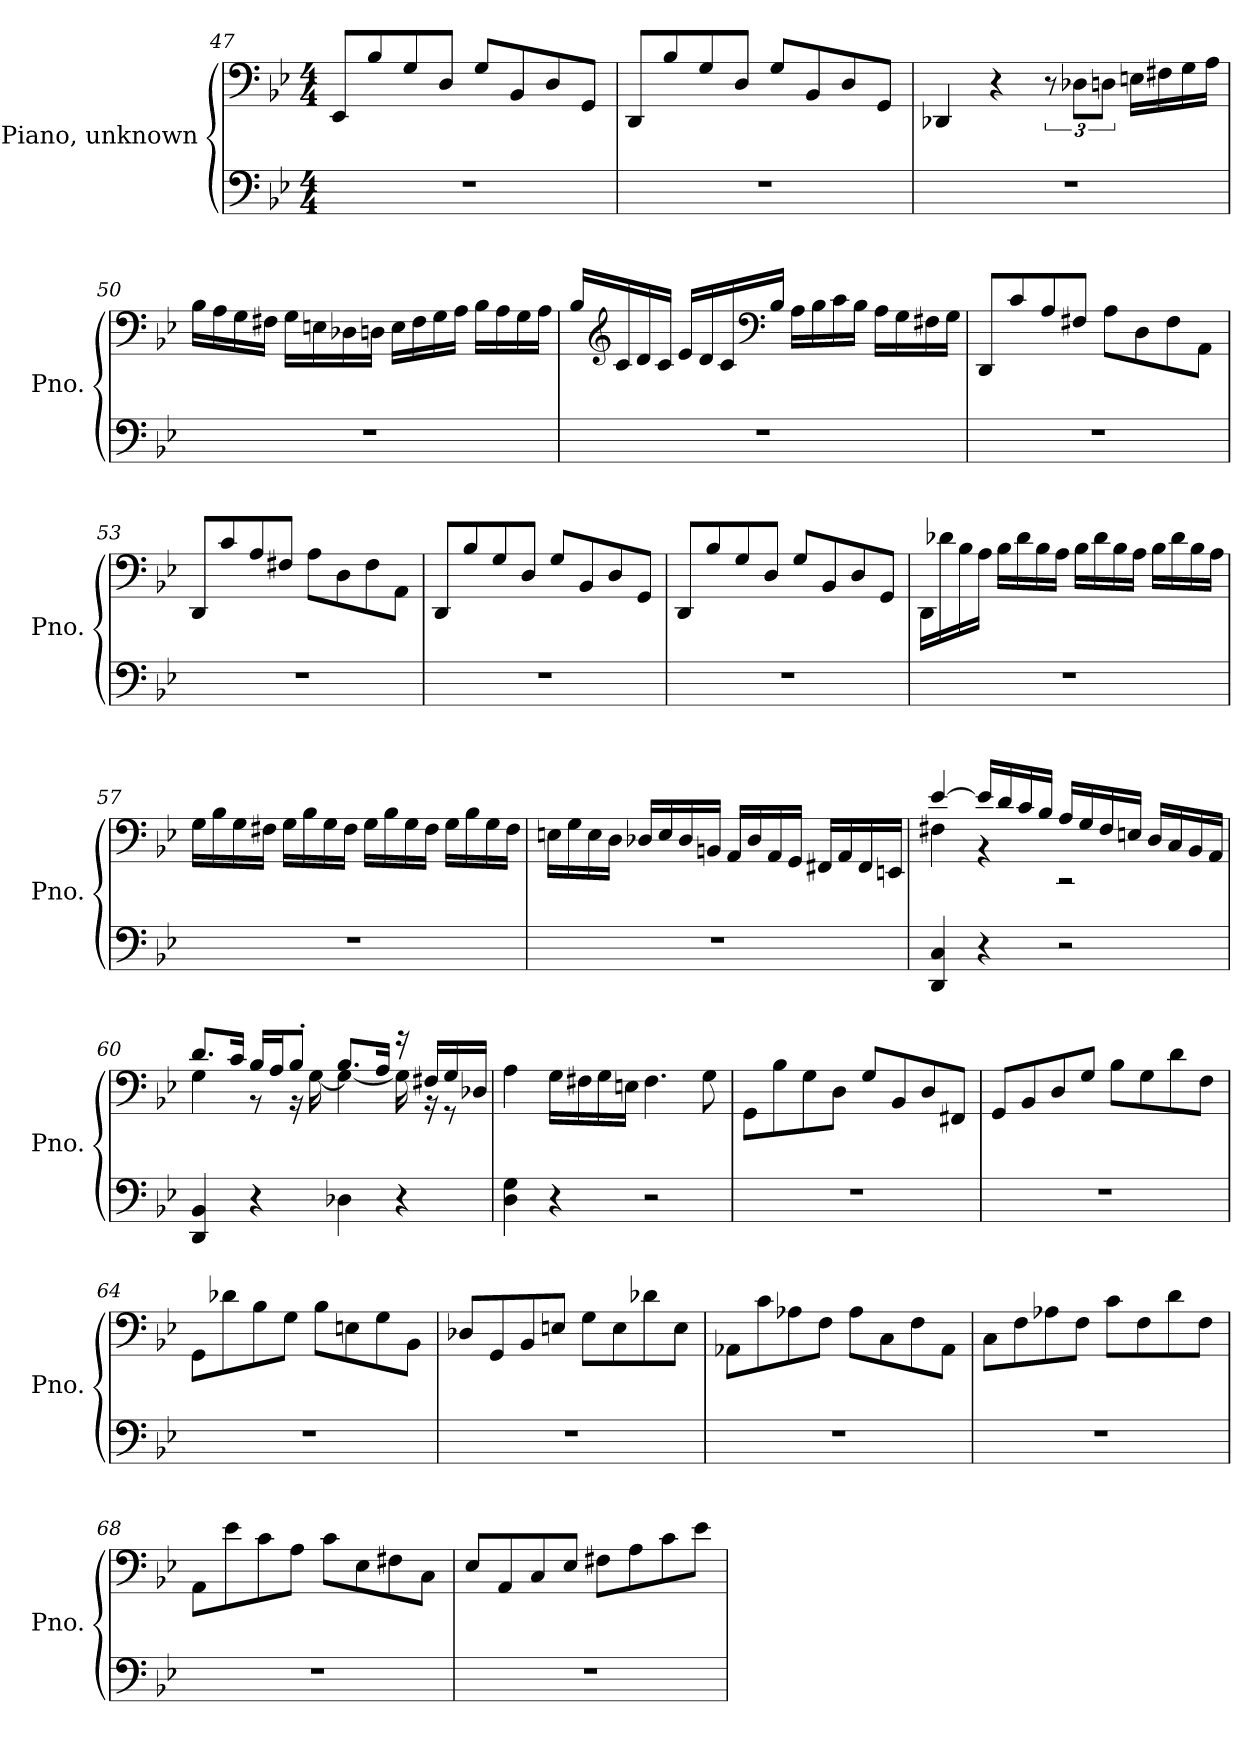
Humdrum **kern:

**kern	**kern
*part1	*part1
*staff2	*staff1
*I"Piano, unknown	*
*I'Pno.	*
*clefF4	*clefF4
*k[b-e-]	*k[b-e-]
*M4/4	*M4/4
=47	=47
1r	8EE-/L
.	8B-/
.	8G/
.	8D/J
.	8G/L
.	8BB-/
.	8D/
.	8GG/J
!!LO:LB:g=z
=48	=48
1r	8DD/L
.	8B-/
.	8G/
.	8D/J
.	8G/L
.	8BB-/
.	8D/
.	8GG/J
=49	=49
1r	4DD-X/
.	4r
.	12r
.	12D-X\L
.	12Dn\J
.	16En\LL
.	16F#X\
.	16G\
.	16A\JJ
=50	=50
1r	16B-\LL
.	16A\
.	16G\
.	16F#X\JJ
.	16G\LL
.	16En\
.	16D-X\
.	16Dn\JJ
.	16E\LL
.	16F#\
.	16G\
.	16A\JJ
.	16B-\LL
.	16A\
.	16G\
.	16A\JJ
!!LO:PB:g=z
=51	=51
1r	16B-/LL
*	*clefG2
.	16c/
.	16d/
.	16c/JJ
.	16e-/LL
.	16d/
.	16c/
*	*clefF4
.	16B-/JJ
.	16A\LL
.	16B-\
.	16c\
.	16B-\JJ
.	16A\LL
.	16G\
.	16F#X\
.	16G\JJ
=52	=52
1r	8DD/L
.	8c/
.	8A/
.	8F#X/J
.	8A\L
.	8D\
.	8F#\
.	8AA\J
=53	=53
1r	8DD/L
.	8c/
.	8A/
.	8F#X/J
.	8A\L
.	8D\
.	8F#\
.	8AA\J
!!LO:LB:g=z
=54	=54
1r	8DD/L
.	8B-/
.	8G/
.	8D/J
.	8G/L
.	8BB-/
.	8D/
.	8GG/J
=55	=55
1r	8DD/L
.	8B-/
.	8G/
.	8D/J
.	8G/L
.	8BB-/
.	8D/
.	8GG/J
=56	=56
1r	16DD\LL
.	16d-X\
.	16B-\
.	16A\JJ
.	16B-\LL
.	16d-\
.	16B-\
.	16A\JJ
.	16B-\LL
.	16d-\
.	16B-\
.	16A\JJ
.	16B-\LL
.	16d-\
.	16B-\
.	16A\JJ
!!LO:LB:g=z
=57	=57
1r	16G\LL
.	16B-\
.	16G\
.	16F#X\JJ
.	16G\LL
.	16B-\
.	16G\
.	16F#\JJ
.	16G\LL
.	16B-\
.	16G\
.	16F#\JJ
.	16G\LL
.	16B-\
.	16G\
.	16F#\JJ
=58	=58
1r	16En\LL
.	16G\
.	16E\
.	16D\JJ
.	16D-X/LL
.	16E/
.	16D-/
.	16BBn/JJ
.	16AA/LL
.	16D-/
.	16AA/
.	16GG/JJ
.	16FF#X/LL
.	16AA/
.	16FF#/
.	16EEn/JJ
!!LO:LB:g=z
=59	=59
*	*^
4DD/ 4C/	[4e-/	4F#X\
4r	16e-/LL]	4r
.	16d/	.
.	16c/	.
.	16B-/JJ	.
2r	16A/LL	2r
.	16G/	.
.	16F#/	.
.	16En/JJ	.
.	16D/LL	.
.	16C/	.
.	16BB-/	.
.	16AA/JJ	.
=60	=60	=60
4DD/ 4BB-/	8.d/L	4G\
.	16c/Jk	.
4r	16B-/LL	8r
.	16A/J	.
.	8B-'/J	16r
.	.	[16G\
4D-X\	8.B-/L	4G\_
.	16A/Jk	.
4r	16r	16G\]
.	16F#X/LL	16r
.	16G/	8r
.	16D-X/JJ	.
*	*v	*v
=61	=61
4D\ 4G\	4A\
4r	16G\LL
.	16F#X\
.	16G\
.	16En\JJ
2r	4.F#\
.	8G\
!!LO:LB:g=z
=62	=62
1r	8GG\L
.	8B-\
.	8G\
.	8D\J
.	8G/L
.	8BB-/
.	8D/
.	8FF#X/J
=63	=63
1r	8GG/L
.	8BB-/
.	8D/
.	8G/J
.	8B-\L
.	8G\
.	8d\
.	8F\J
=64	=64
1r	8GG\L
.	8d-X\
.	8B-\
.	8G\J
.	8B-\L
.	8En\
.	8G\
.	8BB-\J
=65	=65
1r	8D-X/L
.	8GG/
.	8BB-/
.	8En/J
.	8G\L
.	8E\
.	8d-X\
.	8E\J
!!LO:LB:g=z
=66	=66
1r	8AA-X\L
.	8c\
.	8A-X\
.	8F\J
.	8A-\L
.	8C\
.	8F\
.	8AA-\J
=67	=67
1r	8C\L
.	8F\
.	8A-X\
.	8F\J
.	8c\L
.	8F\
.	8d\
.	8F\J
=68	=68
1r	8AA\L
.	8e-\
.	8c\
.	8A\J
.	8c\L
.	8E-\
.	8F#X\
.	8C\J
=69	=69
1r	8E-/L
.	8AA/
.	8C/
.	8E-/J
.	8F#X\L
.	8A\
.	8c\
.	8e-\J
=	=
*-	*-
